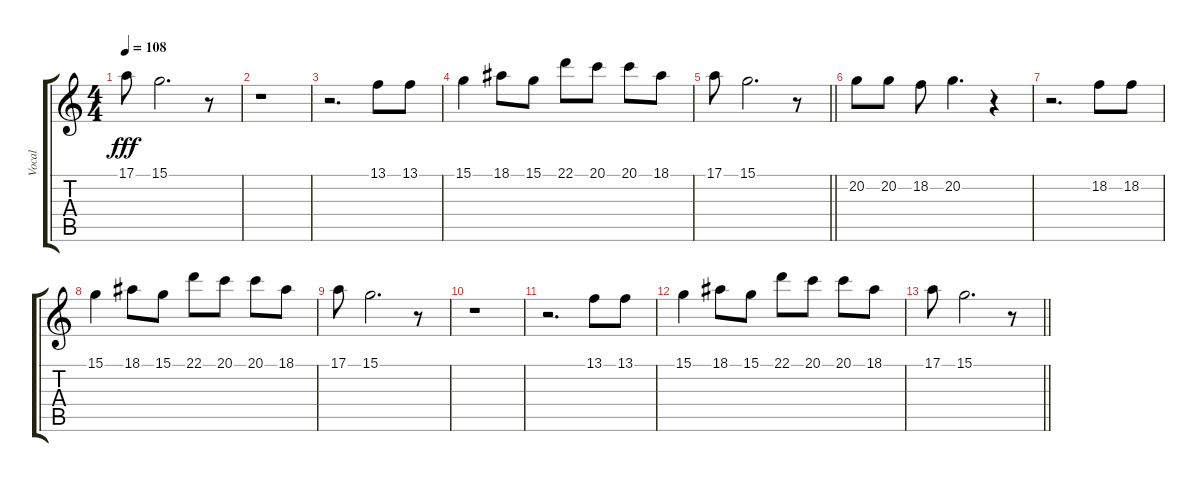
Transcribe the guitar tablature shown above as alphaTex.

\track ("Vocal" "Vocal") {instrument englishhorn}
\staff {score tabs}
\tuning (E4 B3 G3 D3 A2 E2) {hide}
\ts (4 4)
\tempo 108
\clef g2
\ks c
17.1.8{dy fff} 15.1.2{d} r.8 |
r.1 |
r.2{d} 13.1.8 13.1.8 |
15.1.4 18.1.8 15.1.8 22.1.8 20.1.8 20.1.8 18.1.8 |
\barLineRight lightlight
17.1.8 15.1.2{d} r.8 |
20.2.8 20.2.8 18.2.8 20.2.4{d} r.4 |
r.2{d} 18.2.8 18.2.8 |
15.1.4 18.1.8 15.1.8 22.1.8 20.1.8 20.1.8 18.1.8 |
17.1.8 15.1.2{d} r.8 |
r.1 |
r.2{d} 13.1.8 13.1.8 |
15.1.4 18.1.8 15.1.8 22.1.8 20.1.8 20.1.8 18.1.8 |
\barLineRight lightlight
17.1.8 15.1.2{d} r.8
